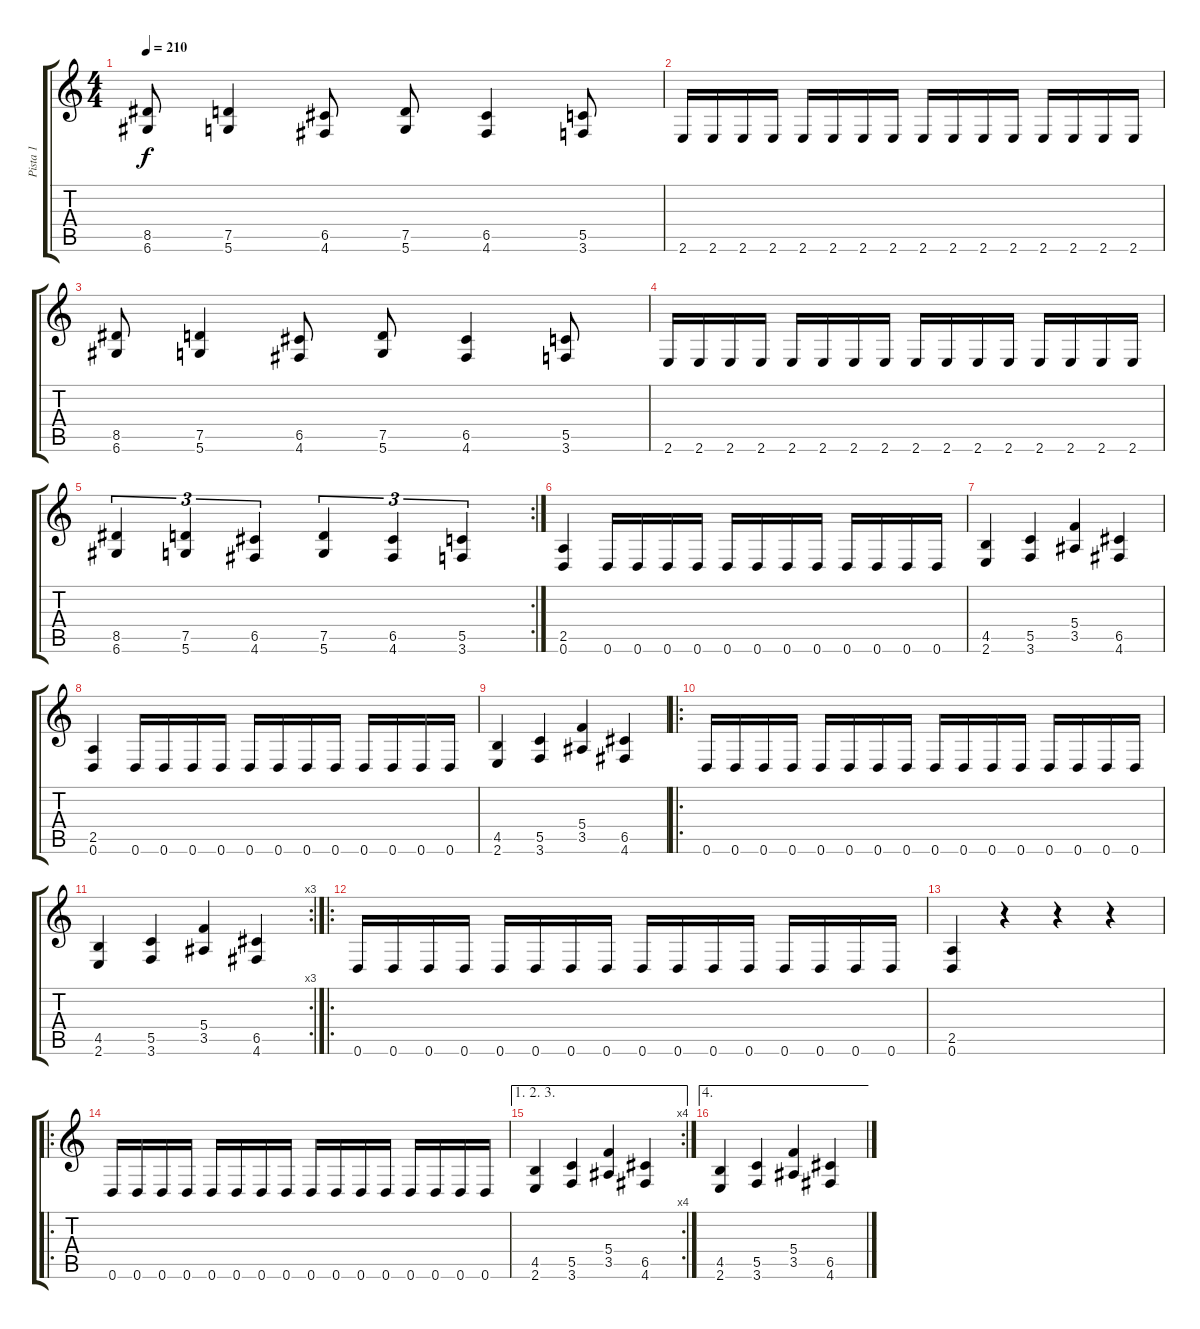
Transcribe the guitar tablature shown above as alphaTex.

\track ("Pista 1" "Pista 1") {instrument distortionguitar}
\staff {score tabs}
\tuning (D4 A3 F3 C3 G2 D2) {hide}
\ts (4 4)
\tempo 210
\clef g2
\ks c
(8.5 6.6).8{dy f} (7.5 5.6).4 (6.5 4.6).8 (7.5 5.6).8 (6.5 4.6).4 (5.5 3.6).8 |
2.6.16 2.6.16 2.6.16 2.6.16 2.6.16 2.6.16 2.6.16 2.6.16 2.6.16 2.6.16 2.6.16 2.6.16 2.6.16 2.6.16 2.6.16 2.6.16 |
(8.5 6.6).8 (7.5 5.6).4 (6.5 4.6).8 (7.5 5.6).8 (6.5 4.6).4 (5.5 3.6).8 |
2.6.16 2.6.16 2.6.16 2.6.16 2.6.16 2.6.16 2.6.16 2.6.16 2.6.16 2.6.16 2.6.16 2.6.16 2.6.16 2.6.16 2.6.16 2.6.16 |
\rc 2
(8.5 6.6).4{tu (3 2)} (7.5 5.6).4{tu (3 2)} (6.5 4.6).4{tu (3 2)} (7.5 5.6).4{tu (3 2)} (6.5 4.6).4{tu (3 2)} (5.5 3.6).4{tu (3 2)} |
(2.5 0.6).4 0.6.16 0.6.16 0.6.16 0.6.16 0.6.16 0.6.16 0.6.16 0.6.16 0.6.16 0.6.16 0.6.16 0.6.16 |
(4.5 2.6).4 (5.5 3.6).4 (5.4 3.5).4 (6.5 4.6).4 |
(2.5 0.6).4 0.6.16 0.6.16 0.6.16 0.6.16 0.6.16 0.6.16 0.6.16 0.6.16 0.6.16 0.6.16 0.6.16 0.6.16 |
(4.5 2.6).4 (5.5 3.6).4 (5.4 3.5).4 (6.5 4.6).4 |
\ro
0.6.16 0.6.16 0.6.16 0.6.16 0.6.16 0.6.16 0.6.16 0.6.16 0.6.16 0.6.16 0.6.16 0.6.16 0.6.16 0.6.16 0.6.16 0.6.16 |
\rc 3
(4.5 2.6).4 (5.5 3.6).4 (5.4 3.5).4 (6.5 4.6).4 |
\ro
0.6.16 0.6.16 0.6.16 0.6.16 0.6.16 0.6.16 0.6.16 0.6.16 0.6.16 0.6.16 0.6.16 0.6.16 0.6.16 0.6.16 0.6.16 0.6.16 |
(2.5 0.6).4 r.4 r.4 r.4 |
\ro
0.6.16 0.6.16 0.6.16 0.6.16 0.6.16 0.6.16 0.6.16 0.6.16 0.6.16 0.6.16 0.6.16 0.6.16 0.6.16 0.6.16 0.6.16 0.6.16 |
\ae (1 2 3)
\rc 4
(4.5 2.6).4 (5.5 3.6).4 (5.4 3.5).4 (6.5 4.6).4 |
\ae 4
(4.5 2.6).4 (5.5 3.6).4 (5.4 3.5).4 (6.5 4.6).4
